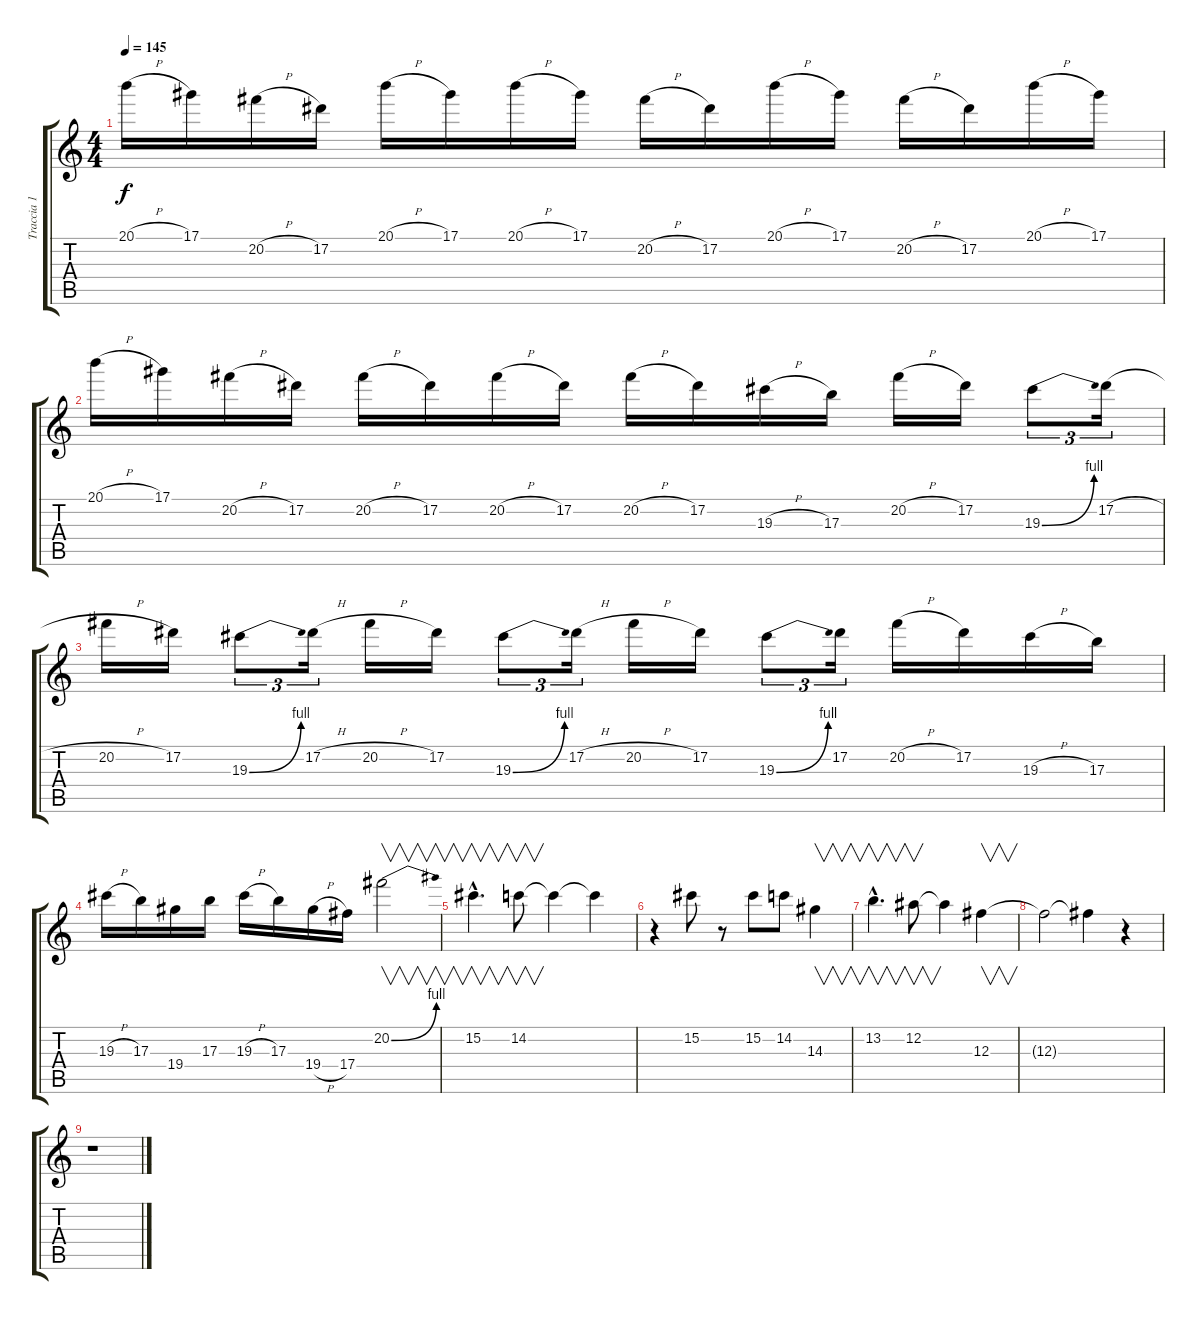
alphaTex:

\track ("Traccia 1" "Traccia 1") {instrument distortionguitar}
\staff {score tabs}
\tuning (Eb4 Bb3 Gb3 Db3 Ab2 Eb2) {hide}
\ts (4 4)
\tempo 145
\clef g2
\ks c
20.1{h}.16{dy f} 17.1.16 20.2{h}.16 17.2.16 20.1{h}.16 17.1.16 20.1{h}.16 17.1.16 20.2{h}.16 17.2.16 20.1{h}.16 17.1.16 20.2{h}.16 17.2.16 20.1{h}.16 17.1.16 |
20.1{h}.16 17.1.16 20.2{h}.16 17.2.16 20.2{h}.16 17.2.16 20.2{h}.16 17.2.16 20.2{h}.16 17.2.16 19.3{h}.16 17.3.16 20.2{h}.16 17.2.16 19.3{be (bend 0 0 60 4)}.8{tu (3 2)} 17.2{h}.16{tu (3 2)} |
20.2{h}.16 17.2.16 19.3{be (bend 0 0 60 4)}.8{tu (3 2)} 17.2{h}.16{tu (3 2)} 20.2{h}.16 17.2.16 19.3{be (bend 0 0 60 4)}.8{tu (3 2)} 17.2{h}.16{tu (3 2)} 20.2{h}.16 17.2.16 19.3{be (bend 0 0 60 4)}.8{tu (3 2)} 17.2.16{tu (3 2)} 20.2{h}.16 17.2.16 19.3{h}.16 17.3.16 |
19.3{h}.16 17.3.16 19.4.16 17.3.16 19.3{h}.16 17.3.16 19.4{h}.16 17.4.16 20.2{be (bend 0 0 60 4)}.2{v} |
15.2{hac}.4{v d} 14.2.8{v} 14.2{t}.4 14.2{t}.4 |
r.4 15.2.8 r.8 15.2.8 14.2.8 14.3.4{v} |
13.2{hac}.4{v d} 12.2.8{v} 12.2{t}.4 12.3.4{v} |
12.3{t}.2 12.3{t}.4 r.4 |
r.1
